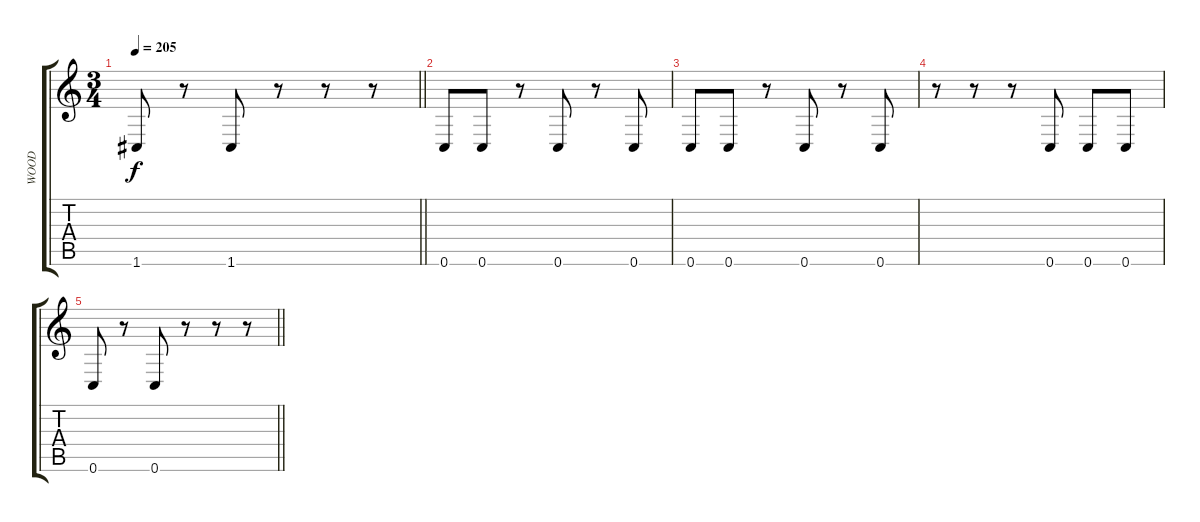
\track ("WOOD" "WOOD") {instrument distortionguitar}
\staff {score tabs}
\tuning (D4 A3 F3 C3 G2 C2) {hide}
\ts (3 4)
\tempo 205
\clef g2
\barLineRight lightlight
\ks c
1.6.8{dy f} r.8 1.6.8 r.8 r.8 r.8 |
0.6.8 0.6.8 r.8 0.6.8 r.8 0.6.8 |
0.6.8 0.6.8 r.8 0.6.8 r.8 0.6.8 |
r.8 r.8 r.8 0.6.8 0.6.8 0.6.8 |
\barLineRight lightlight
0.6.8 r.8 0.6.8 r.8 r.8 r.8
